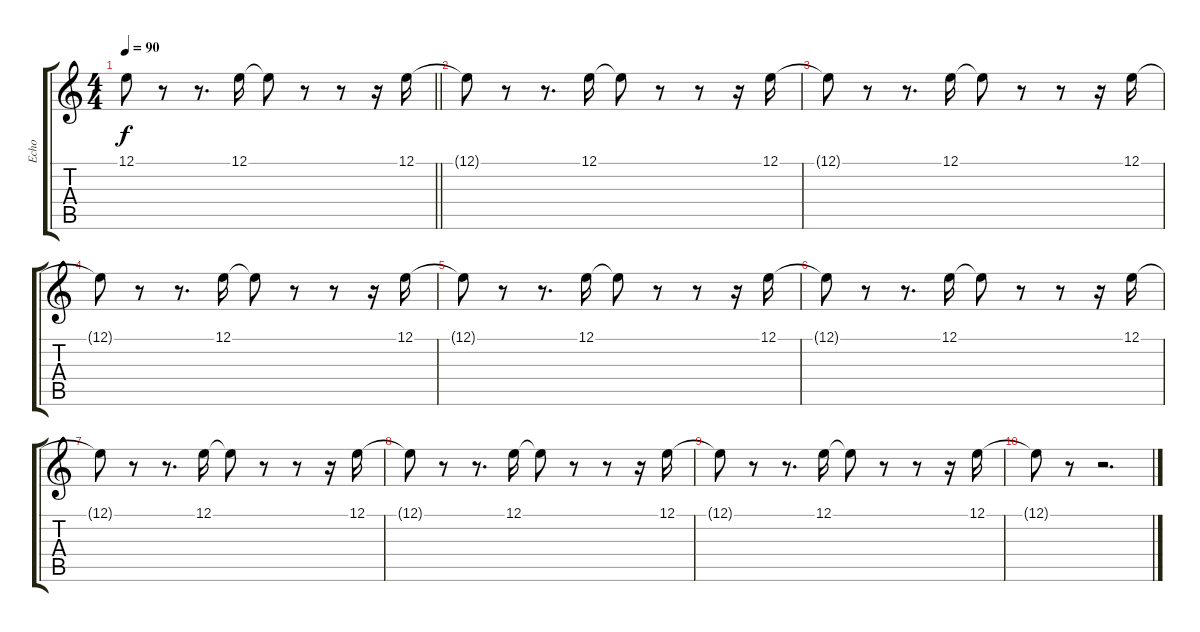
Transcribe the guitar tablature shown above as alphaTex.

\track ("Echo" "Echo") {instrument acousticgrandpiano}
\staff {score tabs}
\tuning (E4 B3 G3 D3 A2 E2) {hide}
\ts (4 4)
\tempo 90
\clef g2
\barLineRight lightlight
\ks c
12.1{t}.8{dy f} r.8 r.8{d} 12.1.16 12.1{t}.8 r.8 r.8 r.16 12.1.16 |
\section ("" "")
12.1{t}.8 r.8 r.8{d} 12.1.16 12.1{t}.8 r.8 r.8 r.16 12.1.16 |
12.1{t}.8 r.8 r.8{d} 12.1.16 12.1{t}.8 r.8 r.8 r.16 12.1.16 |
12.1{t}.8 r.8 r.8{d} 12.1.16 12.1{t}.8 r.8 r.8 r.16 12.1.16 |
12.1{t}.8 r.8 r.8{d} 12.1.16 12.1{t}.8 r.8 r.8 r.16 12.1.16 |
12.1{t}.8 r.8 r.8{d} 12.1.16 12.1{t}.8 r.8 r.8 r.16 12.1.16 |
12.1{t}.8 r.8 r.8{d} 12.1.16 12.1{t}.8 r.8 r.8 r.16 12.1.16 |
12.1{t}.8 r.8 r.8{d} 12.1.16 12.1{t}.8 r.8 r.8 r.16 12.1.16 |
12.1{t}.8 r.8 r.8{d} 12.1.16 12.1{t}.8 r.8 r.8 r.16 12.1.16 |
12.1{t}.8 r.8 r.2{d}
